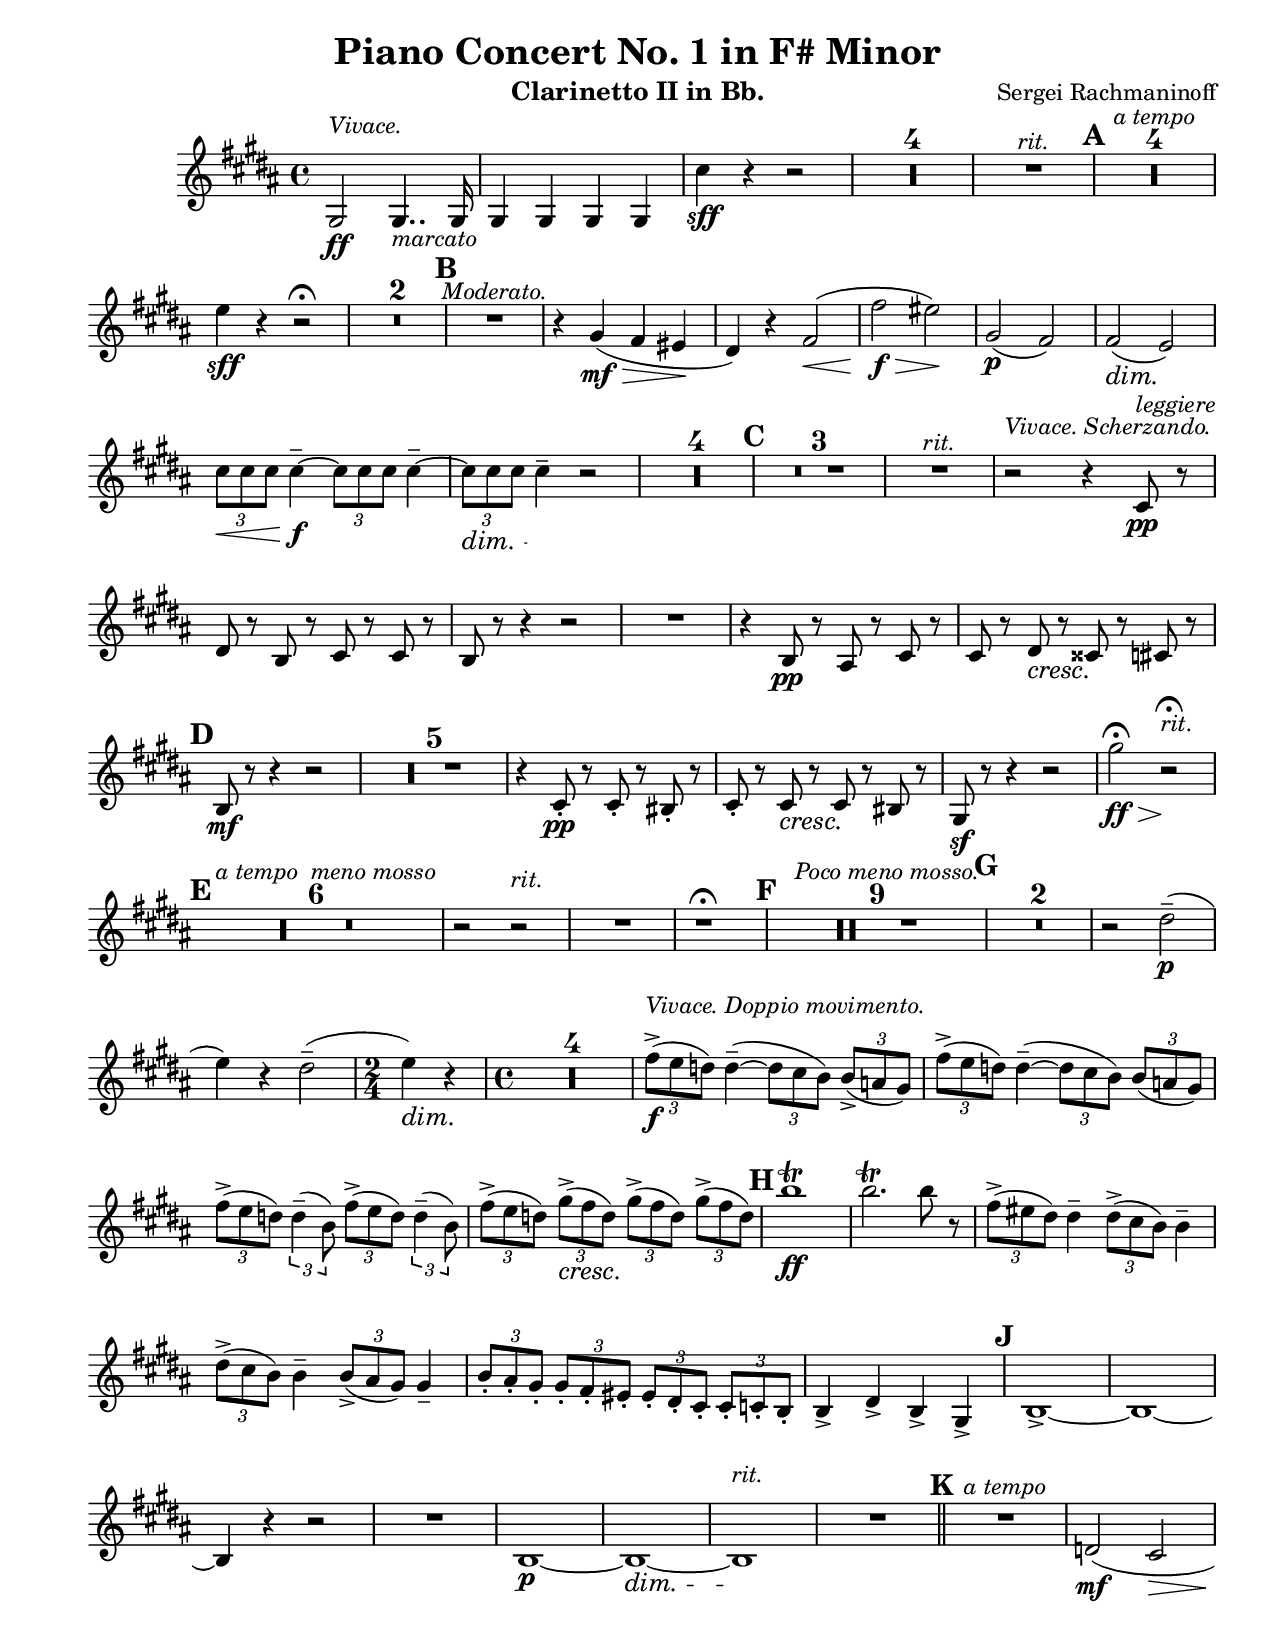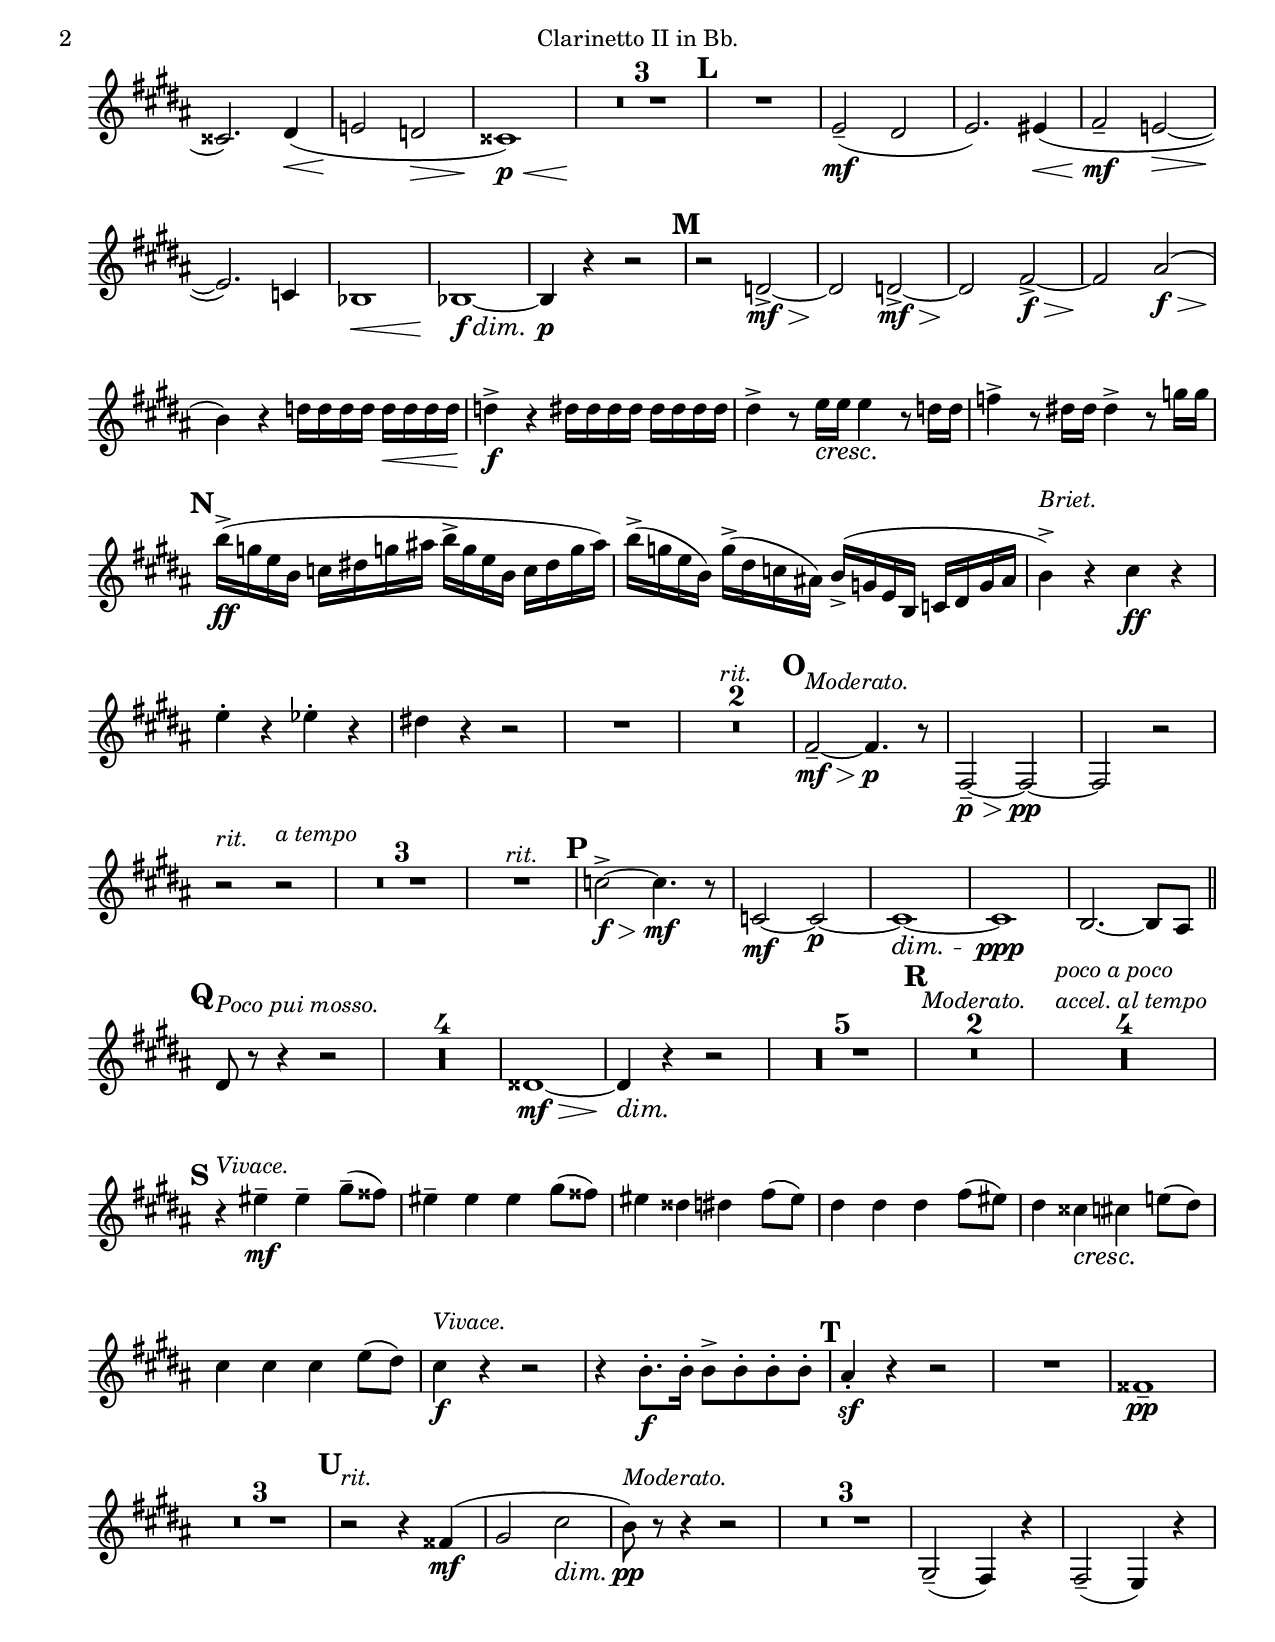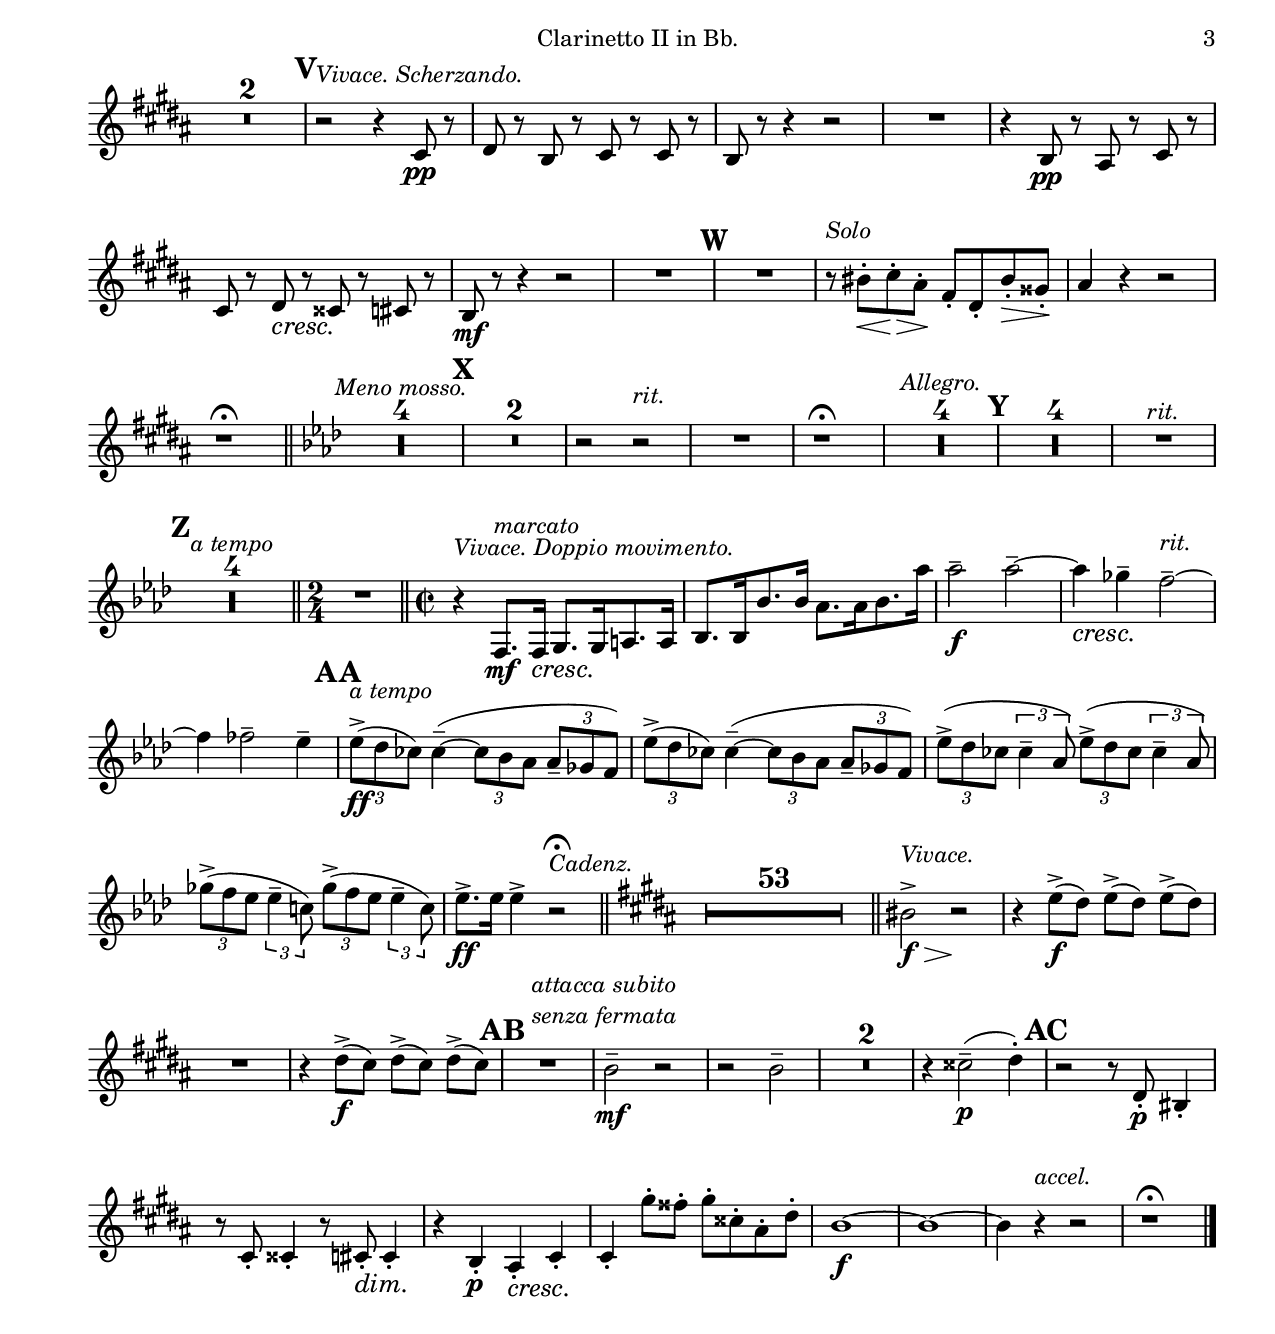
\include "english.ly"
\version "2.18.2"
\header {
    composer = "Sergei Rachmaninoff"
    title = "Piano Concert No. 1 in F# Minor"
    instrument = "Clarinetto II in Bb."
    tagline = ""
}
#(set-global-staff-size 20)
#(set-default-paper-size "letter")
\paper {
  %system-system-spacing #'basic-distance = #14
}
\score {
    << % common
    \context Staff = "track 1" << 
        \set Score.markFormatter = #format-mark-box-numbers
        \set Score.skipBars = ##t
        \set Staff.printKeyCancellation = ##f
        \context Voice = "voice 1" {
            \override Voice.TextScript #'padding = #2.0
            \override MultiMeasureRest #'expand-limit = 10
            \once \override Staff.TimeSignature #'style = #'() 
            \time 4/4
            \clef "treble"
            \transpose bf a {
            \key c \major
            a 2 \ff ^\markup { \italic "Vivace." } a 4.. _\markup { \italic "marcato" } a 16  |
            a 4 a a a  |
            d'' 4 \sff r r2  |
            R1*4  |
            R1 ^\markup { \italic "rit." }  |
            \mark \default %1
            R1*4 ^\markup { \italic "a tempo" }  |
            f'' 4 \sff r r2 \fermata  |
            R1*2  |
            \mark \default %2
            R1 ^\markup { \italic "Moderato." }  |
            r4 a' \mf \> ( g' fs' \!  |
            e' 4 ) r g' 2 \< (  |
            g'' 2 \f \> fs'' \! )  |
            a' 2 \p ( g' )  |
            g' 2 \dim ( f' \! )  |
            \times 2/3 { d'' 8 \< d'' d'' } d'' 4 \f -- ~ \times 2/3 { d'' 8  d'' d'' } d'' 4 -- ~  |
            \times 2/3 { d'' 8 \dim d'' d'' } d'' 4 \! -- r2  |
            R1*4  |
            \mark \default %3
            R1*3  |
            R1 ^\markup { \italic "rit." }  |
            r2 ^\markup { \italic "Vivace. Scherzando." } r4 d' 8 \pp ^\markup { \italic "leggiere" } r  |
            e' 8 r c' r d' r d' r  |
            c' 8 r r4 r2  |
            R1  |
            r4 c' 8 \pp r b r d' r  |
            d' 8 r e' \cresc r ds' \! r d' r  |
            \mark \default %4
            c' 8 \mf r r4 r2  |
            R1*5  |
            r4 d' 8 \pp -. r d' -. r cs' -. r  |
            d' 8 -. r d' \cresc r d' \! r cs' r  |
            a 8 \sf r r4 r2  |
            a'' 2 \ff \> \fermata r \! \fermata ^\markup { \italic "rit." }  |
            \mark \default %5
            \textLengthOn
            <>^\markup { \italic "a tempo  meno mosso" }
            R1*6  |
            \textLengthOff
            r2 r ^\markup { \italic "rit." }  |
            R1  |
            r1 \fermata  |
            \mark \default %6
            \textLengthOn
            <>^\markup { \italic "Poco meno mosso." }
            R1*9  |
            \textLengthOff
            \mark \default %7
            R1*2  |
            r2 e'' \p -- (  |
            f'' 4 ) r e'' 2 -- (  |
            \time 2/4
            f'' 4 \dim ) r \!  |
            \time 4/4
            R1*4  |
            \times 2/3 { g'' 8 \f -> ^\markup { \italic "Vivace. Doppio movimento." } ( f'' ef'' ) } ef'' 4 -- ~ ( \times 2/3 { ef'' 8 d'' c'' ) } \times 2/3 { c'' -> ( bf' a' ) }  |
            \times 2/3 { g'' 8 -> ( f'' ef'' ) } ef'' 4 -- ~ ( \times 2/3 { ef'' 8 d'' c'' ) } \times 2/3 { c'' ( bf' a' ) }  |
            \times 2/3 { g'' 8 -> ( f'' ef'' ) } \times 2/3 { ef'' 4 -- ( c'' 8 ) } \times 2/3 { g'' -> ( f'' ef'' ) } \times 2/3 { ef'' 4 -- ( c'' 8 ) }  |
            \times 2/3 { g'' 8 -> ( f'' ef'' ) } \times 2/3 { a'' -> \cresc ( g'' ef'' ) } \times 2/3 { a'' -> \! ( g'' ef'' ) } \times 2/3 { a'' -> ( g'' ef'' ) }  |
            \mark \default %8
            c''' 1 \ff \trill  |
            c''' 2. \trill c''' 8 r  |
            \times 2/3 { g'' 8 -> ( fs'' e'' ) } e'' 4 -- \times 2/3 { e'' 8 -> ( d'' c'' ) } c'' 4 --  |
            \times 2/3 { e'' 8 -> ( d'' c'' ) } c'' 4 -- \times 2/3 { c'' 8 -> ( b' a' ) } a' 4 --  |
            \times 2/3 { c'' 8 -. b' -. a' -. } \times 2/3 { a' -. g' -. fs' -. } \times 2/3 { fs' -. e' -. d' -. } \times 2/3 { d' -. df' -. c' -. }  |
            c' 4 -> e' -> c' -> a ->  |
            \mark \default %9
            c' 1 -> ~  |
            c' 1 ~  |
            c' 4 r r2  |
            R1  |
            c' 1 \p ~  |
            c' 1 \dim ~  |
            c' 1 \! ^\markup { \italic "rit." }  |
            R1  \bar "||"
            \mark \default %10
            R1 ^\markup { \italic "a tempo" }  |
            ef' 2 \mf ( d' \>  |
            ds' 2. \! ) e' 4 \< (  |
            f'! 2 \! ef' \>  |
            ds' 1 \p \< )  |
            R1*3 \!  |
            \mark \default %11
            R1  |
            f' 2 -- \mf ( e'  |
            f' 2. ) fs' 4 \< (  |
            g' 2 -- \mf f'! \> ~  |
            f' 2. \! ) df' 4  |
            cf' 1 \<  |
            cf' 1 \f \dim ~  |
            cf' 4 \p r r2  |
            \mark \default %12
            r2 ef' -> \mf \> ~  |
            ef' 2 \! ef' -> \mf \> ~  |
            ef' 2 \! g' -> \f \> ~  |
            g' 2 \! b' \f \> (  |
            c'' 4 \! ) r ef'' 16 ef'' ef'' ef'' ef'' \< ef'' ef'' ef''  |
            ef'' 4 -> \f r e'' 16 e'' e'' e'' e'' e'' e'' e''  |
            e'' 4 -> r8 f'' 16 \cresc f'' \! f'' 4 r8 ef'' 16 ef''  |
            gf'' 4 -> r8 e''! 16 e'' e'' 4 -> r8 af'' 16 af''  |
            \mark \default %13
            c''' 16 -> \ff ( af'' f'' c'' df'' e''! af''! b''! c''' -> af'' f'' c'' df'' e'' af'' b'' )  |
            c''' 16 -> ( af'' f'' c'' ) af'' -> ( e'' df'' b'! ) c'' -> ( af' f' c' df' e' af' b'  |
            c'' 4 -> ^\markup { \italic "Briet." } ) r d'' \ff r  |
            f'' 4 -. r ff'' -. r  |
            e''! 4 r r2  |
            R1  |
            R1*2 ^\markup { \italic "rit." }  |
            \mark \default %14
            g' 2 -- \mf \> ~ ^\markup { \italic "Moderato." } g' 4. \p r8  |
            g 2 -- \p \> ~ g \pp ~  |
            g 2 r  |
            r2 ^\markup { \italic "rit." } r ^\markup { \italic "a tempo" }  |
            R1*3  |
            R1 ^\markup { \italic "rit." }  |
            \mark \default %15
            df'' 2 -> \f \> ~ df'' 4. \mf r8  |
            df' 2 \mf ~ df' \p ~  |
            df' 1 \dim ~  |
            df' 1 \ppp  |
            c' 2. ~ c' 8 b  \bar "||"
            \mark \default %16
            e' 8 ^\markup { \italic "Poco pui mosso." } r r4 r2  |
            R1*4  |
            es' 1 \mf \> ~  |
            es' 4 \dim r \! r2  |
            R1*5  |
            \mark \default %17
            R1*2 ^\markup { \italic "Moderato." }  |
            \textLengthOn
            <>^\markup { \italic \left-column { "poco a poco" "accel. al tempo" } }
            R1*4  |
            \textLengthOff
            \mark \default %18
            r4 ^\markup { \italic "Vivace." } fs'' -- \mf fs'' -- a'' 8 -- ( gs'' )  |
            fs'' 4 -- fs'' fs'' a'' 8 ( gs'' )  |
            fs'' 4 es'' e'' g'' 8 ( fs'' )  |
            e'' 4 e'' e'' g'' 8 ( fs'' )  |
            e'' 4 ds'' \cresc d'' \! f''! 8 ( e'' )  |
            d'' 4 d'' d'' f'' 8 ( e'' )  |
            d'' 4 \f ^\markup { \italic "Vivace." } r r2  |
            r4 c'' 8. \f -. c'' 16 -. c'' 8 -> c'' -. c'' -. c'' -.  |
            \mark \default %19
            b' 4 -. \sf r r2  |
            R1  |
            gs' 1 -- \pp  |
            R1*3  |
            \mark \default %20
            r2 ^\markup { \italic "rit." } r4 gs' \mf (  |
            a' 2 d'' \dim  |
            c'' 8 \pp ^\markup { \italic "Moderato." } ) r r4 r2  |
            R1*3  |
            a 2 -- ( g 4 ) r  |
            g 2 -- ( f 4 ) r  |
            R1*2  |
            \mark \default %21
            r2 ^\markup { \italic "Vivace. Scherzando." } r4 d' 8 \pp r  |
            e' 8 r c' r d' r d' r  |
            c' 8 r r4 r2  |
            R1  |
            r4 c' 8 \pp r b r d' r  |
            d' 8 r e' \cresc r ds' \! r d' r  |
            c' 8 \mf r r4 r2  |
            R1  |
            \mark \default %22
            R1  |
            r8 ^\markup { \italic "Solo" } cs'' -. \< d'' -. \> b' -. \! g' -. e' -. cs'' -. \> as' -. \!  |
            b' 4 r r2  |
            r1 \fermata  \bar "||"
            \transpose fs gf {
            \key fs \minor
            R1*4 ^\markup { \italic "Meno mosso." }  |
            \mark \default %23
            R1*2  |
            r2 r ^\markup { \italic "rit." }  |
            R1  |
            r1 \fermata  |
            R1*4 ^\markup { \italic "Allegro." }  |
            \mark \default %24
            R1*4  |
            R1 ^\markup { \italic "rit." }  |
            \mark \default %25
            R1*4 ^\markup { \italic "a tempo" }  \bar "||"
            \time 2/4
            R2  \bar "||"
            \time 2/2
            r4 ^\markup { \italic "Vivace. Doppio movimento." } fs 8. \mf ^\markup { \italic "marcato" } fs 16 \cresc gs 8. \! gs 16 as 8. as 16  |
            b 8. b 16 b' 8. b' 16 a' 8. a' 16 b' 8. a'' 16  |
            a'' 2 -- \f a'' -- ~  |
            a'' 4 \cresc g'' -- \! fs'' 2 -- ~ ^\markup { \italic "rit." }  |
            fs'' 4 f'' 2 -- e'' 4 --  |
            \mark \default %26
            \times 2/3 { e'' 8 -> \ff ^\markup { \italic "a tempo" } ( d'' c'' ) } c'' 4 -- ~ ( \times 2/3 { c'' 8 [ b' a' ] } \times 2/3 { a' -- [ g' fs' ] ) }  |
            \times 2/3 { e'' 8 -> ( d'' c'' ) } c'' 4 -- ~ ( \times 2/3 { c'' 8 [ b' a' ] } \times 2/3 { a' -- [ g' fs' ] ) }  |
            \times 2/3 { e'' 8 -> ( d'' c'' } \times 2/3 { c'' 4 -- a' 8 ) } \times 2/3 { e'' -> ( d'' c'' } \times 2/3 { c'' 4 -- a' 8 ) }  |
            \times 2/3 { g'' 8 -> ( fs'' e'' } \times 2/3 { e'' 4 -- cs''! 8 ) } \times 2/3 { g'' -> ( fs'' e'' } \times 2/3 { e'' 4 -- cs'' 8 ) }  |
            e'' 8. -> \ff e'' 16 e'' 4 -> r2 \fermata ^\markup { \italic "Cadenz." }  \bar "||"
            } % Transpose
            \key c \major
            R1*53  \bar "||"
            cs'' 2 -> \f ^\markup { \italic "Vivace." } \> r \!  |
            r4 f'' 8 -> \f ( e'' ) f'' -> ( [ e'' ] ) f'' -> ( [ e'' ] )  |
            R1  |
            r4 e'' 8 -> \f ( d'' ) e'' -> ( [ d'']  ) e'' -> ( [ d'' ] )  |
            \mark \default %27
            R1  |
            c'' 2 -- \mf ^\markup { \italic \center-align \left-column { "attacca subito" "senza fermata" } } r  |
            r2 c'' --  |
            R1*2  |
            r4 ds'' 2 -- \p ( e'' 4 -. )  |
            \mark \default %28
            r2 r8 e' -. \p cs' 4 -.  |
            r8 d' -. ds' 4 -. r8 d' -. \dim d' 4 -. \!  |
            r4 c' -. \p b -. \cresc d' -. \!  |
            d' 4 -. a'' 8 -. gs'' -. a'' -. ds'' -. b' -. e'' -.  |
            c'' 1 \f ~  |
            c'' 1 ~  |
            c'' 4 r ^\markup { \italic "accel." } r2  |
            r1 \fermata  |
            \bar "|."
          } % Transpose
        } % Voice
    >> % Staff (final) ends
>> % notes
\layout {
    indent = 3.0\cm
    indent = 2.0\cm
    short-indent = 0.5\cm
    \context { \Score
      \remove "Bar_number_engraver"
      \override SpacingSpanner #'base-shortest-duration = #(ly:make-moment 1 10)
    }
}
} % score
